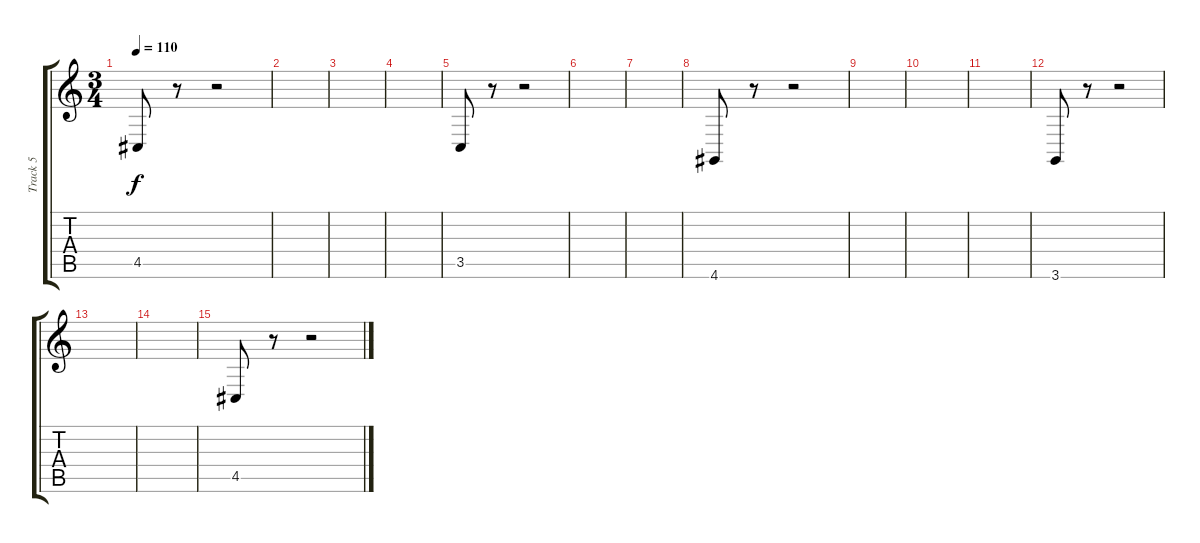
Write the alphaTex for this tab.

\track ("Track 5" "Track 5") {instrument stringensemble1}
\staff {score tabs}
\tuning (E4 B3 G3 D3 A2 E2) {hide}
\ts (3 4)
\tempo 110
\clef g2
\ks c
4.5.8{dy f} r.8 r.2 |
|
|
|
3.5.8 r.8 r.2 |
|
|
4.6.8 r.8 r.2 |
|
|
|
3.6.8 r.8 r.2 |
|
|
4.5.8 r.8 r.2
